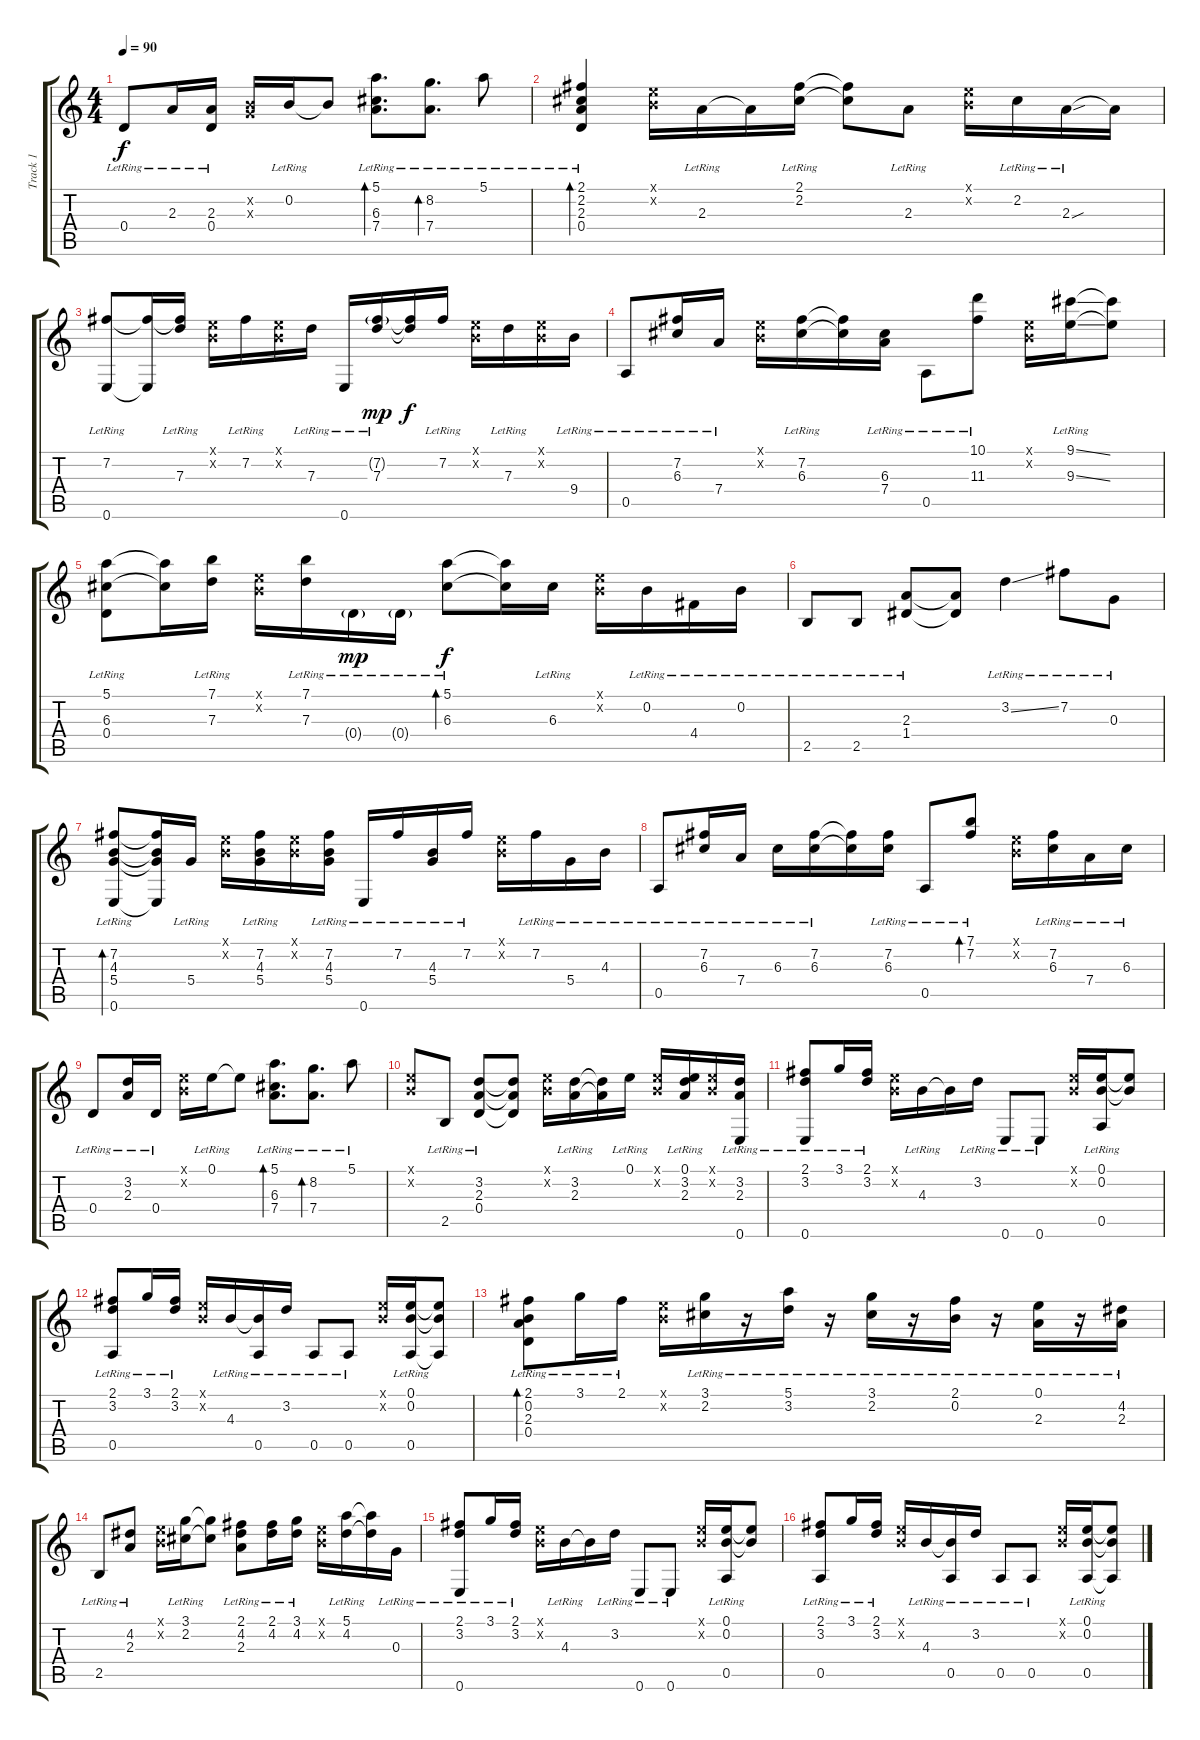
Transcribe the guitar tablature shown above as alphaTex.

\track ("Track 1" "Track 1") {instrument acousticguitarsteel}
\staff {score tabs}
\tuning (E4 B3 G3 D3 A2 E2) {hide}
\ts (4 4)
\tempo 90
\clef g2
\ks c
0.4{lr}.8{dy f} 2.3{lr}.16 (2.3{lr} 0.4{lr}).16 (0.2{x} 0.3{x}).16 0.2{lr}.16 0.2{t}.8 (5.1{lr} 6.3{lr} 7.4{lr}).8{d bd 480} (8.2{lr} 7.4{lr}).8{d bd 480} 5.1{lr}.8 |
(2.1{lr} 2.2{lr} 2.3{lr} 0.4{lr}).4{bd 120} (0.1{x} 0.2{x}).16 2.3{lr}.16 2.3{t}.16 (2.1{lr} 2.2{lr}).16 (2.1{t} 2.2{t}).8 2.3{lr}.8 (0.1{x} 0.2{x}).16 2.2{lr}.16 2.3{sou lr}.16 2.3{t}.16 |
(7.2{lr} 0.6{lr}).8 (7.2{t} 0.6{t}).16 (7.2{t} 7.3{lr}).16 (0.1{x} 0.2{x}).16 7.2{lr}.16 (0.1{x} 0.2{x}).16 7.3{lr}.16 0.6{lr}.16 (7.2{g lr} 7.3{lr}).16{dy mp} (7.2{t} 7.3{t}).16{dy f} 7.2{lr}.16 (0.1{x} 0.2{x}).16 7.3{lr}.16 (0.1{x} 0.2{x}).16 9.4{lr}.16 |
0.5{lr}.8 (7.2{lr} 6.3{lr}).16 7.4{lr}.16 (0.1{x} 0.2{x}).16 (7.2{lr} 6.3{lr}).16 (7.2{t} 6.3{t}).16 (6.3{lr} 7.4{lr}).16 0.5{lr}.8 (10.1{lr} 11.3{lr}).8 (0.1{x} 0.2{x}).16 (9.1{ss lr} 9.3{ss lr}).16 (9.1{t} 9.3{t}).8 |
(5.1{lr} 6.3{lr} 0.4{lr}).8 (5.1{t} 6.3{t}).16 (7.1{lr} 7.3{lr}).16 (0.1{x} 0.2{x}).16 (7.1{lr} 7.3{lr}).16 0.4{g lr}.16{dy mp} 0.4{g lr}.16 (5.1{lr} 6.3{lr}).8{bd 120 dy f} (5.1{t} 6.3{t}).16 6.3{lr}.16 (0.1{x} 0.2{x}).16 0.2{lr}.16 4.4{lr}.16 0.2{lr}.16 |
2.5{lr}.8 2.5{lr}.8 (2.3{lr} 1.4{lr}).8 (2.3{t} 1.4{t}).8 3.2{ss lr}.4 7.2{lr}.8 0.3{lr}.8 |
(7.2{lr} 4.3{lr} 5.4{lr} 0.6{lr}).8{bd 120} (7.2{t} 4.3{t} 5.4{t} 0.6{t}).16 5.4{lr}.16 (0.1{x} 0.2{x}).16 (7.2{lr} 4.3{lr} 5.4{lr}).16 (0.1{x} 0.2{x}).16 (7.2{lr} 4.3{lr} 5.4{lr}).16 0.6{lr}.16 7.2{lr}.16 (4.3{lr} 5.4{lr}).16 7.2{lr}.16 (0.1{x} 0.2{x}).16 7.2{lr}.16 5.4{lr}.16 4.3{lr}.16 |
0.5{lr}.8 (7.2{lr} 6.3{lr}).16 7.4{lr}.16 6.3{lr}.16 (7.2{lr} 6.3{lr}).16 (7.2{t} 6.3{t}).16 (7.2{lr} 6.3{lr}).16 0.5{lr}.8 (7.1{lr} 7.2{lr}).8{bd 120} (0.1{x} 0.2{x}).16 (7.2{lr} 6.3{lr}).16 7.4{lr}.16 6.3{lr}.16 |
0.4{lr}.8 (3.2{lr} 2.3{lr}).16 0.4{lr}.16 (0.1{x} 0.2{x}).16 0.1{lr}.16 0.1{t}.8 (5.1{lr} 6.3{lr} 7.4{lr}).8{d bd 480} (8.2{lr} 7.4{lr}).8{d bd 480} 5.1{lr}.8 |
(0.1{x} 0.2{x}).8 2.5{lr}.8 (3.2{lr} 2.3{lr} 0.4{lr}).8 (3.2{t} 2.3{t} 0.4{t}).8 (0.1{x} 0.2{x}).16 (3.2{lr} 2.3{lr}).16 (3.2{t} 2.3{t}).16 0.1{lr}.16 (0.1{x} 0.2{x}).16 (0.1{lr} 3.2{lr} 2.3{lr}).16 (0.1{x} 0.2{x}).16 (3.2{lr} 2.3{lr} 0.6{lr}).16 |
(2.1{lr} 3.2{lr} 0.6{lr}).8 3.1{lr}.16 (2.1{lr} 3.2{lr}).16 (0.1{x} 0.2{x}).16 4.3{lr}.16 4.3{t}.16 3.2{lr}.16 0.6{lr}.8 0.6{lr}.8 (0.1{x} 0.2{x}).16 (0.1{lr} 0.2{lr} 0.5{lr}).16 (0.1{t} 0.2{t}).8 |
(2.1{lr} 3.2{lr} 0.5{lr}).8 3.1{lr}.16 (2.1{lr} 3.2{lr}).16 (0.1{x} 0.2{x}).16 4.3{lr}.16 (4.3{t} 0.5{lr}).16 3.2{lr}.16 0.5{lr}.8 0.5{lr}.8 (0.1{x} 0.2{x}).16 (0.1{lr} 0.2{lr} 0.5{lr}).16 (0.1{t} 0.2{t} 0.5{t}).8 |
(2.1{lr} 0.2{lr} 2.3{lr} 0.4{lr}).8{bd 120} 3.1{lr}.16 2.1{lr}.16 (0.1{x} 0.2{x}).16 (3.1{lr} 2.2{lr}).16 r.16 (5.1{lr} 3.2{lr}).16 r.16 (3.1{lr} 2.2{lr}).16 r.16 (2.1{lr} 0.2{lr}).16 r.16 (0.1{lr} 2.3{lr}).16 r.16 (4.2{lr} 2.3{lr}).16 |
2.5{lr}.8 (4.2{lr} 2.3{lr}).8 (0.1{x} 0.2{x}).16 (3.1{lr} 2.2{lr}).16 (3.1{t} 2.2{t}).8 (2.1{lr} 4.2{lr} 2.3{lr}).8 (2.1{lr} 4.2{lr}).16 (3.1{lr} 4.2{lr}).16 (0.1{x} 0.2{x}).16 (5.1{lr} 4.2{lr}).16 (5.1{t} 4.2{t}).16 0.3{lr}.16 |
(2.1{lr} 3.2{lr} 0.6{lr}).8 3.1{lr}.16 (2.1{lr} 3.2{lr}).16 (0.1{x} 0.2{x}).16 4.3{lr}.16 4.3{t}.16 3.2{lr}.16 0.6{lr}.8 0.6{lr}.8 (0.1{x} 0.2{x}).16 (0.1{lr} 0.2{lr} 0.5{lr}).16 (0.1{t} 0.2{t}).8 |
(2.1{lr} 3.2{lr} 0.5{lr}).8 3.1{lr}.16 (2.1{lr} 3.2{lr}).16 (0.1{x} 0.2{x}).16 4.3{lr}.16 (4.3{t} 0.5{lr}).16 3.2{lr}.16 0.5{lr}.8 0.5{lr}.8 (0.1{x} 0.2{x}).16 (0.1{lr} 0.2{lr} 0.5{lr}).16 (0.1{t} 0.2{t} 0.5{t}).8
